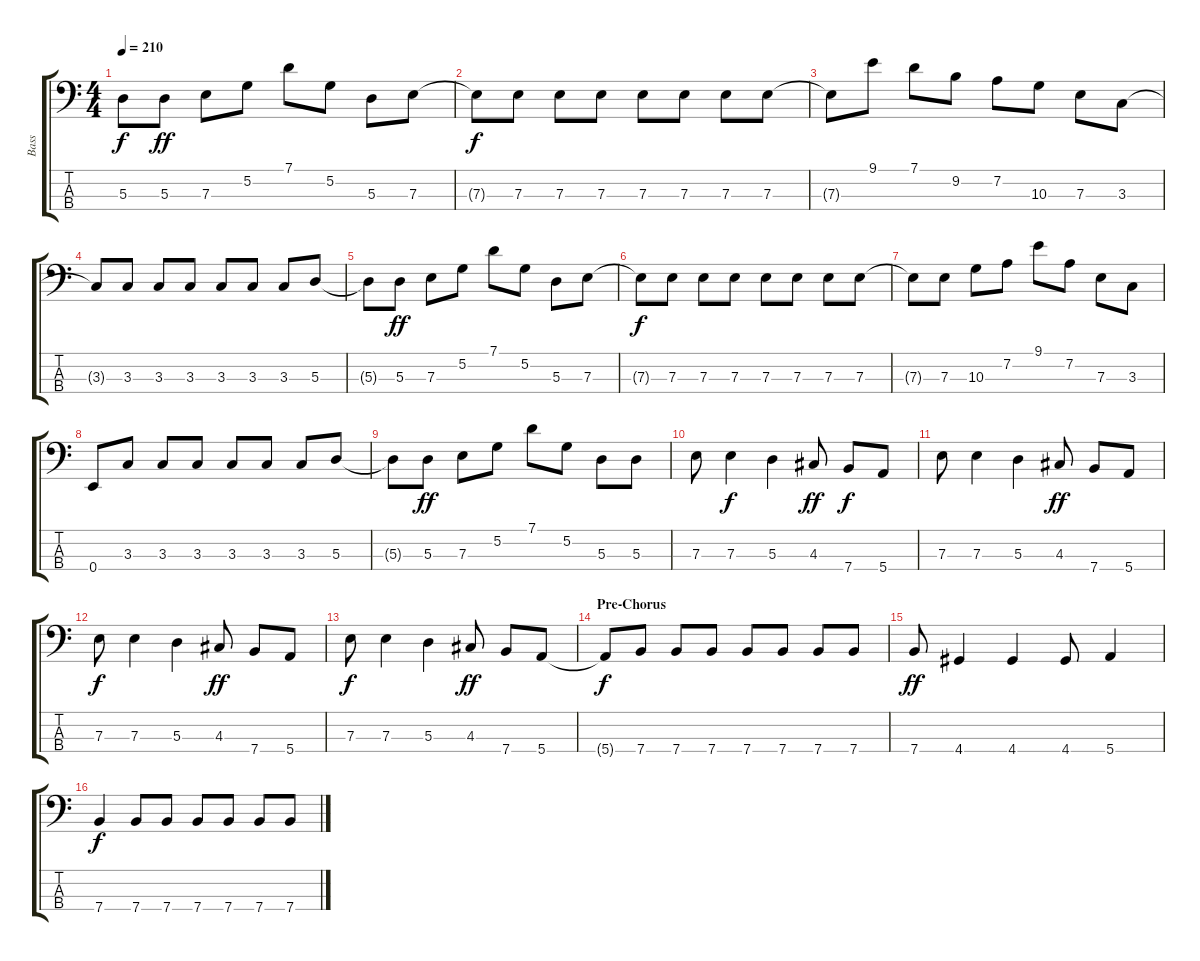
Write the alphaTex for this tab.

\track ("Bass" "Bass") {instrument electricbassfinger}
\staff {score tabs}
\tuning (G2 D2 A1 E1) {hide}
\ts (4 4)
\tempo 210
\clef f4
\ks c
5.3{t}.8{dy f} 5.3.8{dy ff} 7.3.8 5.2.8 7.1.8 5.2.8 5.3.8 7.3.8 |
7.3{t}.8{dy f} 7.3.8 7.3.8 7.3.8 7.3.8 7.3.8 7.3.8 7.3.8 |
7.3{t}.8 9.1.8 7.1.8 9.2.8 7.2.8 10.3.8 7.3.8 3.3.8 |
3.3{t}.8 3.3.8 3.3.8 3.3.8 3.3.8 3.3.8 3.3.8 5.3.8 |
5.3{t}.8 5.3.8{dy ff} 7.3.8 5.2.8 7.1.8 5.2.8 5.3.8 7.3.8 |
7.3{t}.8{dy f} 7.3.8 7.3.8 7.3.8 7.3.8 7.3.8 7.3.8 7.3.8 |
7.3{t}.8 7.3.8 10.3.8 7.2.8 9.1.8 7.2.8 7.3.8 3.3.8 |
0.4.8 3.3.8 3.3.8 3.3.8 3.3.8 3.3.8 3.3.8 5.3.8 |
5.3{t}.8 5.3.8{dy ff} 7.3.8 5.2.8 7.1.8 5.2.8 5.3.8 5.3.8 |
7.3.8 7.3.4{dy f} 5.3.4 4.3.8{dy ff} 7.4.8{dy f} 5.4.8 |
7.3.8 7.3.4 5.3.4 4.3.8{dy ff} 7.4.8 5.4.8 |
7.3.8{dy f} 7.3.4 5.3.4 4.3.8{dy ff} 7.4.8 5.4.8 |
7.3.8{dy f} 7.3.4 5.3.4 4.3.8{dy ff} 7.4.8 5.4.8 |
\section ("" "Pre-Chorus")
5.4{t}.8{dy f} 7.4.8 7.4.8 7.4.8 7.4.8 7.4.8 7.4.8 7.4.8 |
7.4.8{dy ff} 4.4.4 4.4.4 4.4.8 5.4.4 |
7.4.4{dy f} 7.4.8 7.4.8 7.4.8 7.4.8 7.4.8 7.4.8
